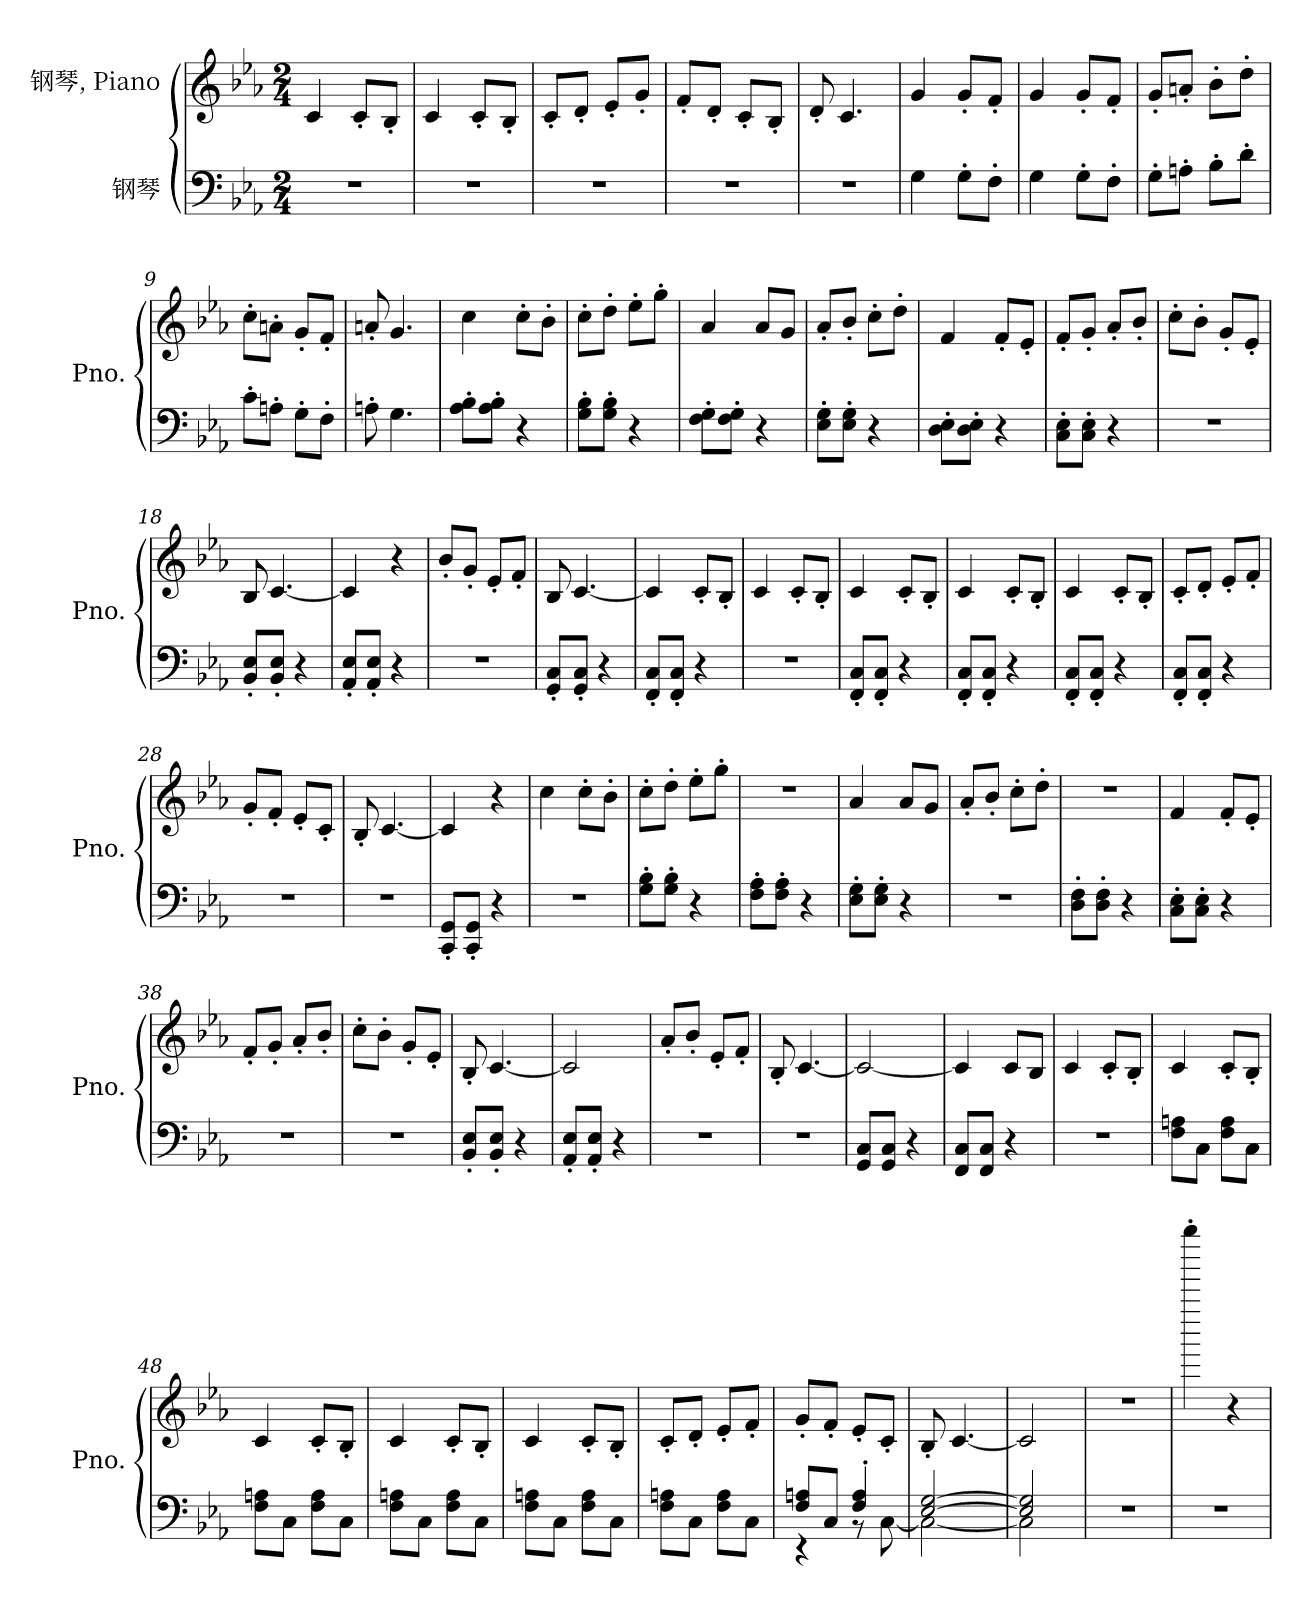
**kern	**kern
*part2	*part1
*staff2	*staff1
*I"钢琴	*I"钢琴, Piano
*	*I'Pno.
*clefF4	*clefG2
*k[b-e-a-]	*k[b-e-a-]
*M2/4	*M2/4
*MM144	*MM144
=1	=1
2r	4c/
.	8c'/L
.	8B-'/J
=2	=2
2r	4c/
.	8c'/L
.	8B-'/J
=3	=3
2r	8c'/L
.	8d'/J
.	8e-'/L
.	8g'/J
=4	=4
2r	8f'/L
.	8d'/J
.	8c'/L
.	8B-'/J
=5	=5
2r	8d'/
.	4.c/
=6	=6
4G\	4g/
8G'\L	8g'/L
8F'\J	8f'/J
=7	=7
4G\	4g/
8G'\L	8g'/L
8F'\J	8f'/J
!!LO:LB:g=z
=8	=8
8G'\L	8g'/L
8An'\J	8an'/J
8B-'\L	8b-'\L
8d'\J	8dd'\J
=9	=9
8c'\L	8cc'\L
8An'\J	8an'\J
8G'\L	8g'/L
8F'\J	8f'/J
=10	=10
8An'\	8an'/
4.G\	4.g/
=11	=11
8A-\' 8B-\'L	4cc\
8A-\' 8B-\'J	.
4r	8cc'\L
.	8b-'\J
=12	=12
8G\' 8B-\'L	8cc'\L
8G\' 8B-\'J	8dd'\J
4r	8ee-'\L
.	8gg'\J
=13	=13
8F\' 8G\'L	4a-/
8F\' 8G\'J	.
4r	8a-/L
.	8g/J
=14	=14
8E-\' 8G\'L	8a-'/L
8E-\' 8G\'J	8b-'/J
4r	8cc'\L
.	8dd'\J
!!LO:LB:g=z
=15	=15
8D\' 8E-\'L	4f/
8D\' 8E-\'J	.
4r	8f'/L
.	8e-'/J
=16	=16
8C\' 8E-\'L	8f'/L
8C\' 8E-\'J	8g'/J
4r	8a-'/L
.	8b-'/J
=17	=17
2r	8cc'\L
.	8b-'\J
.	8g'/L
.	8e-'/J
=18	=18
8BB-/' 8E-/'L	8B-/
8BB-/' 8E-/'J	[4.c/
4r	.
=19	=19
8AA-/' 8E-/'L	4c/]
8AA-/' 8E-/'J	.
4r	4r
=20	=20
2r	8b-'/L
.	8g'/J
.	8e-'/L
.	8f'/J
=21	=21
8GG/' 8C/'L	8B-/
8GG/' 8C/'J	[4.c/
4r	.
=22	=22
8FF/' 8C/'L	4c/]
8FF/' 8C/'J	.
4r	8c'/L
.	8B-'/J
!!LO:LB:g=z
=23	=23
2r	4c/
.	8c'/L
.	8B-'/J
=24	=24
8FF/' 8C/'L	4c/
8FF/' 8C/'J	.
4r	8c'/L
.	8B-'/J
=25	=25
8FF/' 8C/'L	4c/
8FF/' 8C/'J	.
4r	8c'/L
.	8B-'/J
=26	=26
8FF/' 8C/'L	4c/
8FF/' 8C/'J	.
4r	8c'/L
.	8B-'/J
=27	=27
8FF/' 8C/'L	8c'/L
8FF/' 8C/'J	8d'/J
4r	8e-'/L
.	8f'/J
=28	=28
2r	8g'/L
.	8f'/J
.	8e-'/L
.	8c'/J
=29	=29
2r	8B-'/
.	[4.c/
=30	=30
8CC/' 8GG/'L	4c/]
8CC/' 8GG/'J	.
4r	4r
!!LO:LB:g=z
=31	=31
2r	4cc\
.	8cc'\L
.	8b-'\J
=32	=32
8G\' 8B-\'L	8cc'\L
8G\' 8B-\'J	8dd'\J
4r	8ee-'\L
.	8gg'\J
=33	=33
8F\' 8A-\'L	2r
8F\' 8A-\'J	.
4r	.
=34	=34
8E-\' 8G\'L	4a-/
8E-\' 8G\'J	.
4r	8a-/L
.	8g/J
=35	=35
2r	8a-'/L
.	8b-'/J
.	8cc'\L
.	8dd'\J
=36	=36
8D\' 8F\'L	2r
8D\' 8F\'J	.
4r	.
=37	=37
8C\' 8E-\'L	4f/
8C\' 8E-\'J	.
4r	8f'/L
.	8e-'/J
=38	=38
2r	8f'/L
.	8g'/J
.	8a-'/L
.	8b-'/J
=39	=39
2r	8cc'\L
.	8b-'\J
.	8g'/L
.	8e-'/J
!!LO:LB:g=z
=40	=40
8BB-/' 8E-/'L	8B-'/
8BB-/' 8E-/'J	[4.c/
4r	.
=41	=41
8AA-/' 8E-/'L	2c/]
8AA-/' 8E-/'J	.
4r	.
=42	=42
*	*MM120
2r	8a-'/L
.	8b-'/J
.	8e-'/L
.	8f'/J
=43	=43
2r	8B-'/
.	[4.c/
=44	=44
8GG/ 8C/L	2c/_
8GG/ 8C/J	.
4r	.
=45	=45
8FF/ 8C/L	4c/]
8FF/ 8C/J	.
4r	8c/L
.	8B-/J
=46	=46
2r	4c/
.	8c'/L
.	8B-'/J
=47	=47
8F\ 8An\L	4c/
8C\J	.
8F\ 8A\L	8c'/L
8C\J	8B-'/J
=48	=48
8F\ 8An\L	4c/
8C\J	.
8F\ 8A\L	8c'/L
8C\J	8B-'/J
!!LO:PB:g=z
=49	=49
8F\ 8An\L	4c/
8C\J	.
8F\ 8A\L	8c'/L
8C\J	8B-'/J
=50	=50
8F\ 8An\L	4c/
8C\J	.
8F\ 8A\L	8c'/L
8C\J	8B-'/J
=51	=51
8F\ 8An\L	8c'/L
8C\J	8d'/J
*	*MM143
8F\ 8A\L	8e-'/L
8C\J	8f'/J
=52	=52
*^	*
8F/ 8An/L	4r	8g'/L
8C/J	.	8f'/J
4F/' 4A/'	8r	8e-'/L
.	[8C\	8c'/J
=53	=53	=53
[2E-/ [2G/	2C\_	8B-'/
.	.	[4.c/
=54	=54	=54
2E-/] 2G/]	2C\]	2c/]
*v	*v	*
=55	=55
2r	2r
=56	=56
2r	4gggggg'\
.	4r
=	=
*-	*-
